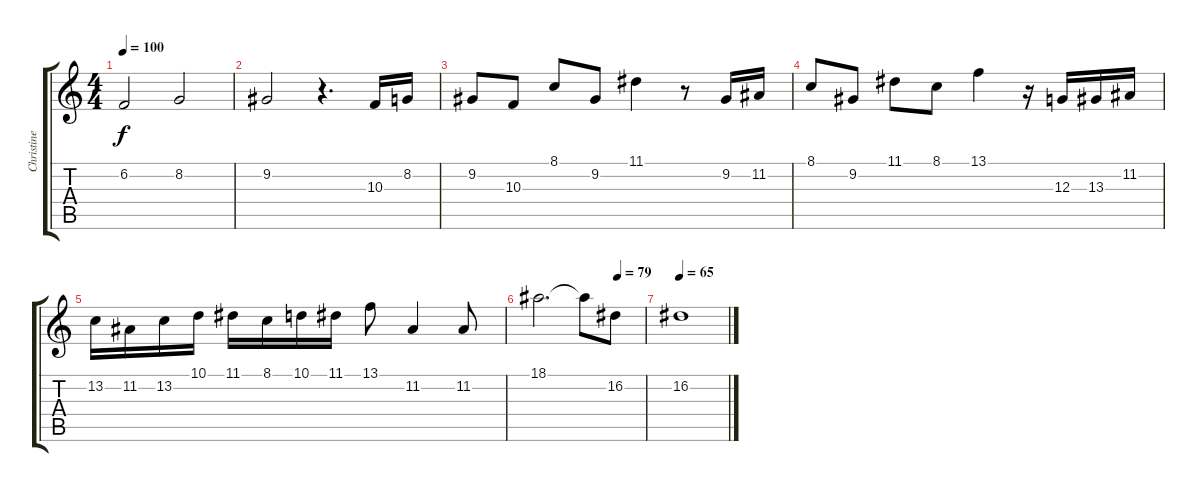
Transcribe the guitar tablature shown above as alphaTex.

\track ("Christine" "Christine") {instrument sopranosax}
\staff {score tabs}
\tuning (E4 B3 G3 D3 A2 E2) {hide}
\ts (4 4)
\tempo 100
\clef g2
\ks c
6.2.2{dy f} 8.2.2 |
9.2.2 r.4{d} 10.3.16{instrument recorder} 8.2.16 |
9.2.8 10.3.8 8.1.8 9.2.8 11.1.4 r.8 9.2.16 11.2.16 |
8.1.8 9.2.8 11.1.8 8.1.8 13.1.4{volume 14} r.16 12.3.16 13.3.16 11.2.16 |
13.2.16 11.2.16 13.2.16 10.1.16 11.1.16 8.1.16 10.1.16 11.1.16 13.1.8 11.2.4 11.2.8 |
\tempo (79 0.75)
18.1.2{d} 18.1{t}.8 16.2.8{volume 14} |
\tempo 65
16.2.1
